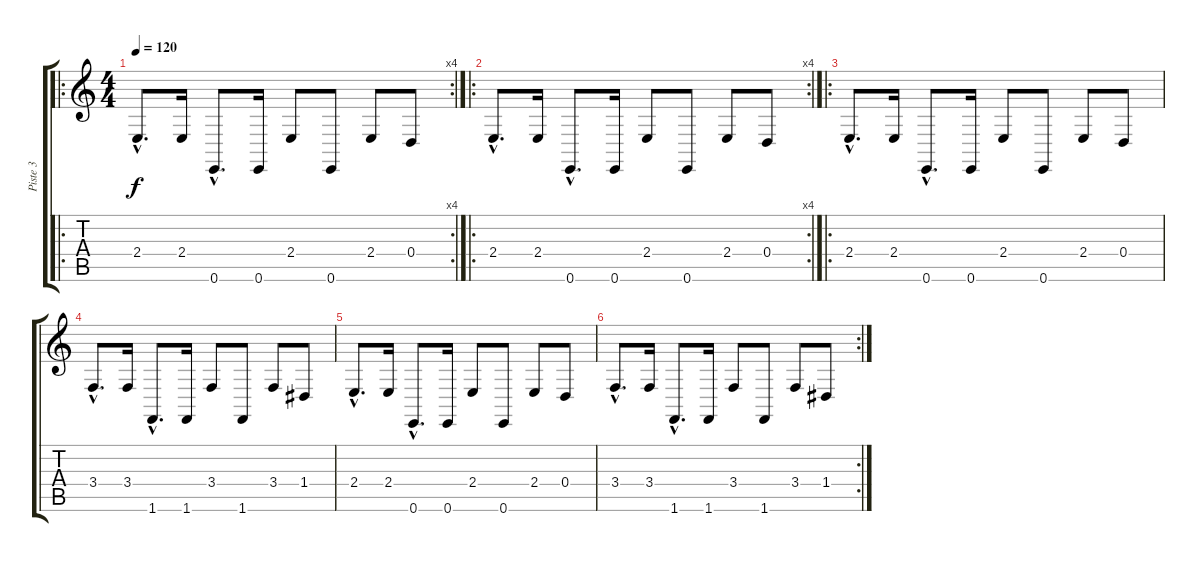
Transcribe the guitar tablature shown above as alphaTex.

\track ("Piste 3" "Piste 3") {instrument lead2sawtooth}
\staff {score tabs}
\tuning (E4 B3 G3 D3 A2 E2) {hide}
\ro
\rc 4
\ts (4 4)
\tempo 120
\clef g2
\ks c
2.4{hac}.8{d dy f} 2.4.16 0.6{hac}.8{d} 0.6.16 2.4.8 0.6.8 2.4.8 0.4.8 |
\ro
\rc 4
2.4{hac}.8{d} 2.4.16 0.6{hac}.8{d} 0.6.16 2.4.8 0.6.8 2.4.8 0.4.8 |
\ro
2.4{hac}.8{d} 2.4.16 0.6{hac}.8{d} 0.6.16 2.4.8 0.6.8 2.4.8 0.4.8 |
3.4{hac}.8{d} 3.4.16 1.6{hac}.8{d} 1.6.16 3.4.8 1.6.8 3.4.8 1.4.8 |
2.4{hac}.8{d} 2.4.16 0.6{hac}.8{d} 0.6.16 2.4.8 0.6.8 2.4.8 0.4.8 |
\rc 2
3.4{hac}.8{d} 3.4.16 1.6{hac}.8{d} 1.6.16 3.4.8 1.6.8 3.4.8 1.4.8
